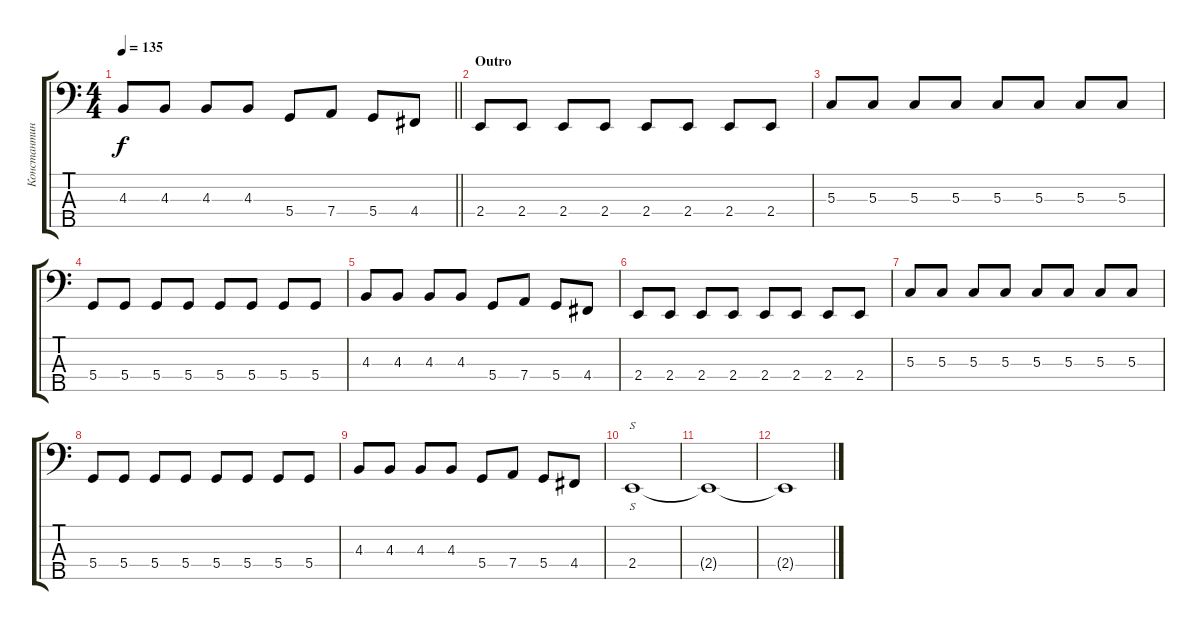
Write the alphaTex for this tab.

\track ("Константин Седельников" "Константин") {instrument electricbassfinger}
\staff {score tabs}
\tuning (A2 C2 G1 D1 A0) {hide}
\ts (4 4)
\tempo 135
\clef f4
\barLineRight lightlight
\ks c
4.3.8{dy f} 4.3.8 4.3.8 4.3.8 5.4.8 7.4.8 5.4.8 4.4.8 |
\section ("" "Outro")
2.4.8{instrument electricbassfinger} 2.4.8 2.4.8 2.4.8 2.4.8 2.4.8 2.4.8 2.4.8 |
5.3.8 5.3.8 5.3.8 5.3.8 5.3.8 5.3.8 5.3.8 5.3.8 |
5.4.8 5.4.8 5.4.8 5.4.8 5.4.8 5.4.8 5.4.8 5.4.8 |
4.3.8 4.3.8 4.3.8 4.3.8 5.4.8 7.4.8 5.4.8 4.4.8 |
2.4.8 2.4.8 2.4.8 2.4.8 2.4.8 2.4.8 2.4.8 2.4.8 |
5.3.8 5.3.8 5.3.8 5.3.8 5.3.8 5.3.8 5.3.8 5.3.8 |
5.4.8 5.4.8 5.4.8 5.4.8 5.4.8 5.4.8 5.4.8 5.4.8 |
4.3.8 4.3.8 4.3.8 4.3.8 5.4.8 7.4.8 5.4.8 4.4.8 |
2.4.1{s instrument slapbass1} |
2.4{t}.1 |
2.4{t}.1
